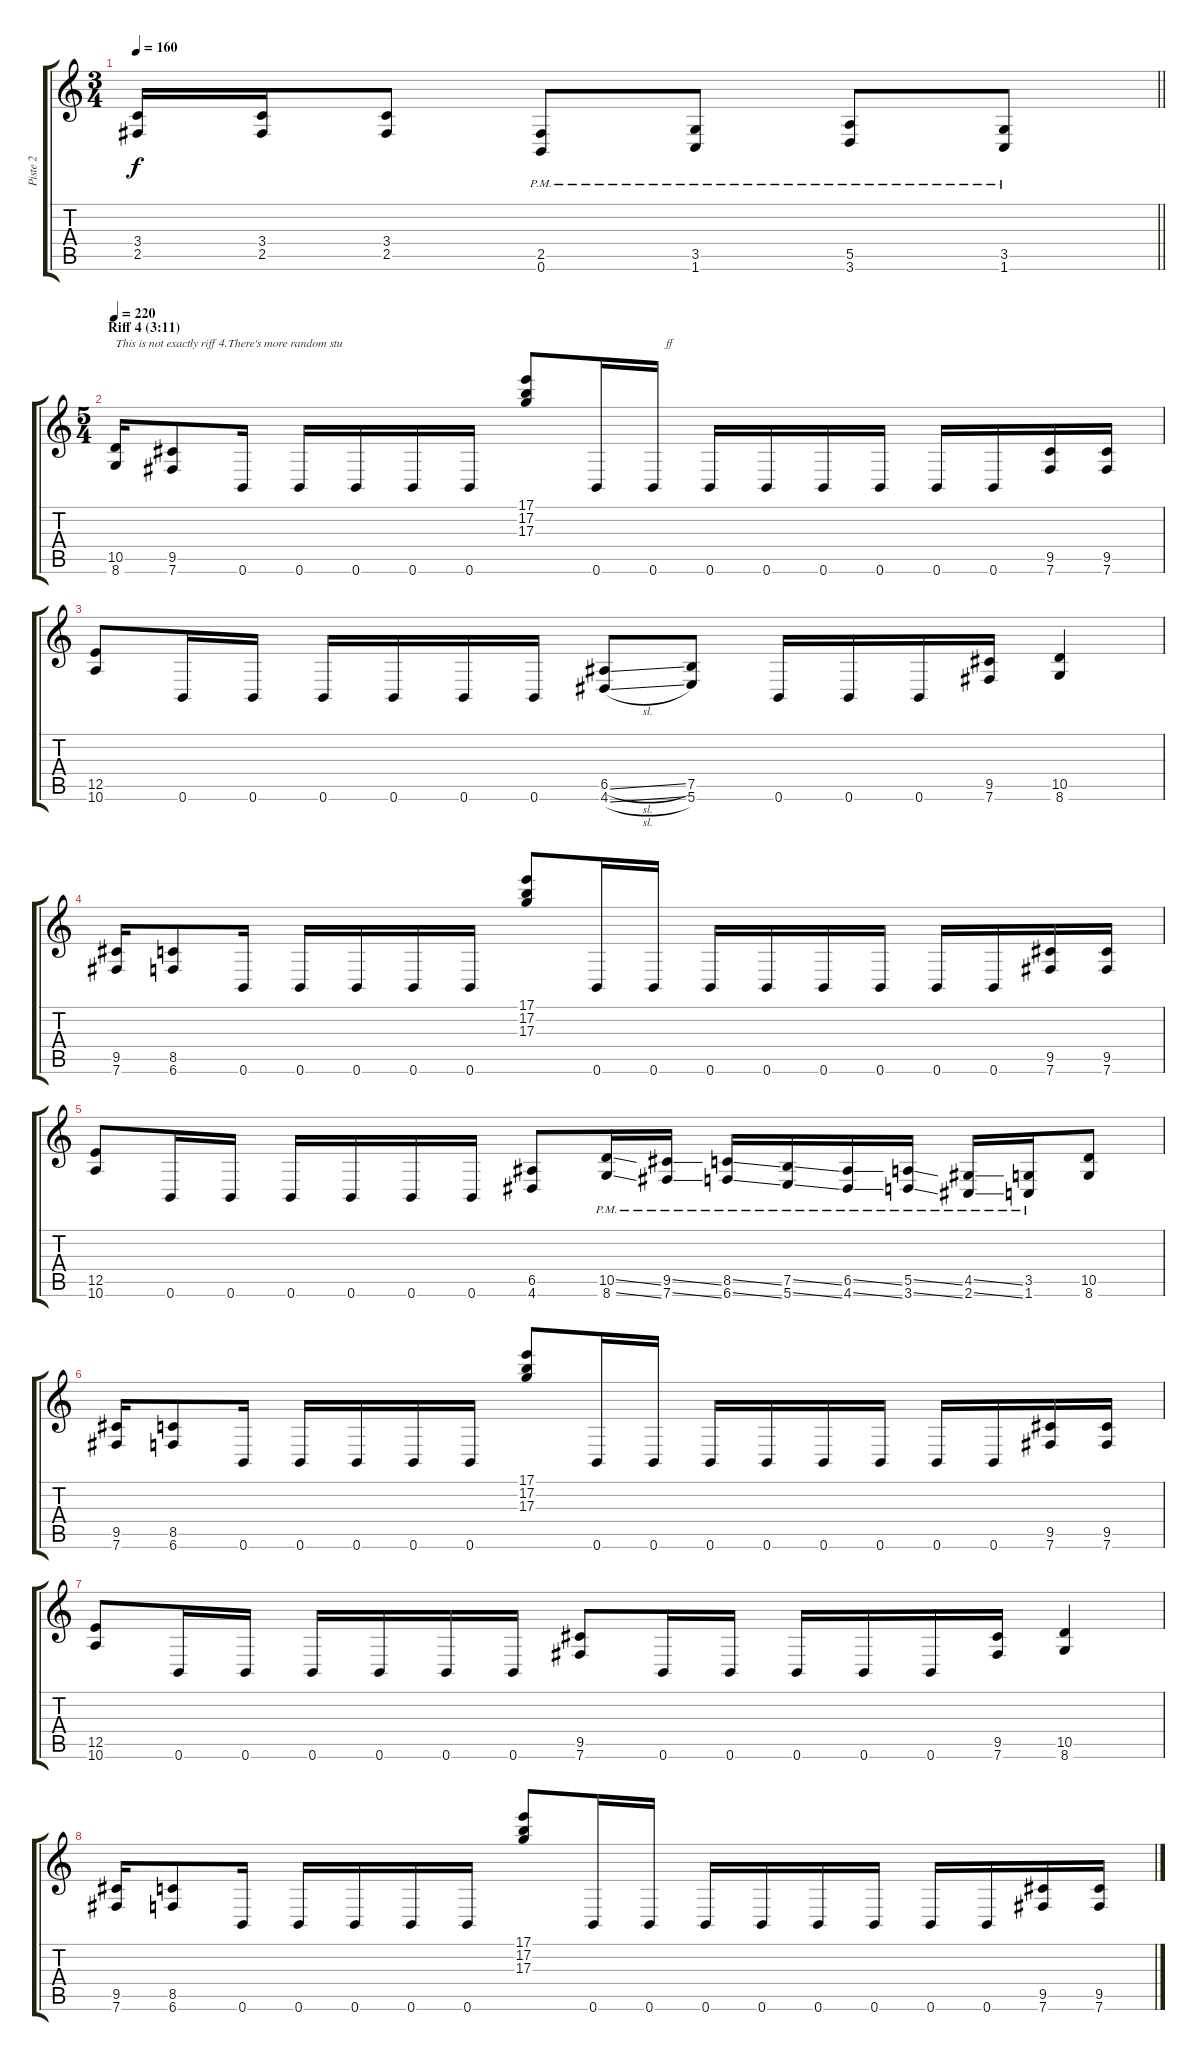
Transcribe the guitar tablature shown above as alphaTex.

\track ("Piste 2" "Piste 2") {instrument overdrivenguitar}
\staff {score tabs}
\tuning (B3 Gb3 D3 A2 E2 B1) {hide}
\ts (3 4)
\tempo 160
\clef g2
\barLineRight lightlight
\ks c
(3.4 2.5).16{dy f} (3.4 2.5).16 (3.4 2.5).8 (2.5{pm} 0.6{pm}).8 (3.5{pm} 1.6{pm}).8 (5.5{pm} 3.6{pm}).8 (3.5{pm} 1.6{pm}).8 |
\ts (5 4)
\section ("" "Riff 4 (3:11)")
\tempo 220
(10.5 8.6).16{txt "This is not exactly riff 4.There's more random stu"} (9.5 7.6).8 0.6.16 0.6.16 0.6.16 0.6.16 0.6.16 (17.1 17.2 17.3).8 0.6.16 0.6.16{txt "    ff"} 0.6.16 0.6.16 0.6.16 0.6.16 0.6.16 0.6.16 (9.5 7.6).16 (9.5 7.6).16 |
(12.5 10.6).8 0.6.16 0.6.16 0.6.16 0.6.16 0.6.16 0.6.16 (6.5{sl} 4.6{sl}).8 (7.5 5.6).8 0.6.16 0.6.16 0.6.16 (9.5 7.6).16 (10.5 8.6).4 |
(9.5 7.6).16 (8.5 6.6).8 0.6.16 0.6.16 0.6.16 0.6.16 0.6.16 (17.1 17.2 17.3).8 0.6.16 0.6.16 0.6.16 0.6.16 0.6.16 0.6.16 0.6.16 0.6.16 (9.5 7.6).16 (9.5 7.6).16 |
(12.5 10.6).8 0.6.16 0.6.16 0.6.16 0.6.16 0.6.16 0.6.16 (6.5 4.6).8 (10.5{ss pm} 8.6{ss pm}).16 (9.5{ss pm} 7.6{ss pm}).16 (8.5{ss pm} 6.6{ss pm}).16 (7.5{ss pm} 5.6{ss pm}).16 (6.5{ss pm} 4.6{ss pm}).16 (5.5{ss pm} 3.6{ss pm}).16 (4.5{ss pm} 2.6{ss pm}).16 (3.5{pm} 1.6{pm}).16 (10.5 8.6).8 |
(9.5 7.6).16 (8.5 6.6).8 0.6.16 0.6.16 0.6.16 0.6.16 0.6.16 (17.1 17.2 17.3).8 0.6.16 0.6.16 0.6.16 0.6.16 0.6.16 0.6.16 0.6.16 0.6.16 (9.5 7.6).16 (9.5 7.6).16 |
(12.5 10.6).8 0.6.16 0.6.16 0.6.16 0.6.16 0.6.16 0.6.16 (9.5 7.6).8 0.6.16 0.6.16 0.6.16 0.6.16 0.6.16 (9.5 7.6).16 (10.5 8.6).4 |
(9.5 7.6).16 (8.5 6.6).8 0.6.16 0.6.16 0.6.16 0.6.16 0.6.16 (17.1 17.2 17.3).8 0.6.16 0.6.16 0.6.16 0.6.16 0.6.16 0.6.16 0.6.16 0.6.16 (9.5 7.6).16 (9.5 7.6).16
